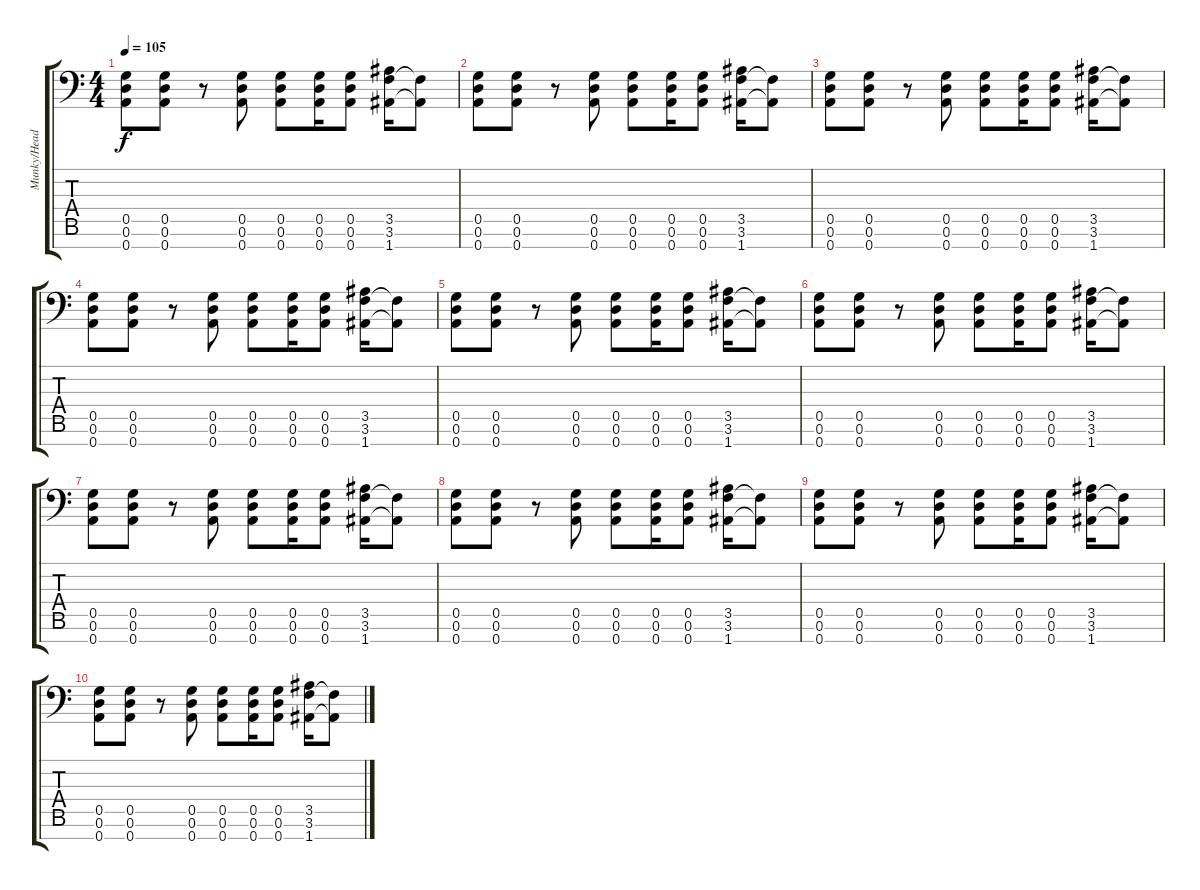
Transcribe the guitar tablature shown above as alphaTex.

\track ("Munky/Head (Guitar)" "Munky/Head") {instrument overdrivenguitar}
\staff {score tabs}
\tuning (D4 A3 F3 C3 G2 D2 A1) {hide}
\ts (4 4)
\tempo 105
\clef f4
\ks c
(0.5 0.6 0.7).8{dy f} (0.5 0.6 0.7).8 r.8 (0.5 0.6 0.7).8 (0.5 0.6 0.7).8 (0.5 0.6 0.7).16 (0.5 0.6 0.7).8 (3.5 3.6 1.7).16 (3.6{t} 1.7{t}).8 |
(0.5 0.6 0.7).8 (0.5 0.6 0.7).8 r.8 (0.5 0.6 0.7).8 (0.5 0.6 0.7).8 (0.5 0.6 0.7).16 (0.5 0.6 0.7).8 (3.5 3.6 1.7).16 (3.6{t} 1.7{t}).8 |
(0.5 0.6 0.7).8 (0.5 0.6 0.7).8 r.8 (0.5 0.6 0.7).8 (0.5 0.6 0.7).8 (0.5 0.6 0.7).16 (0.5 0.6 0.7).8 (3.5 3.6 1.7).16 (3.6{t} 1.7{t}).8 |
(0.5 0.6 0.7).8 (0.5 0.6 0.7).8 r.8 (0.5 0.6 0.7).8 (0.5 0.6 0.7).8 (0.5 0.6 0.7).16 (0.5 0.6 0.7).8 (3.5 3.6 1.7).16 (3.6{t} 1.7{t}).8 |
(0.5 0.6 0.7).8 (0.5 0.6 0.7).8 r.8 (0.5 0.6 0.7).8 (0.5 0.6 0.7).8 (0.5 0.6 0.7).16 (0.5 0.6 0.7).8 (3.5 3.6 1.7).16 (3.6{t} 1.7{t}).8 |
(0.5 0.6 0.7).8 (0.5 0.6 0.7).8 r.8 (0.5 0.6 0.7).8 (0.5 0.6 0.7).8 (0.5 0.6 0.7).16 (0.5 0.6 0.7).8 (3.5 3.6 1.7).16 (3.6{t} 1.7{t}).8 |
(0.5 0.6 0.7).8 (0.5 0.6 0.7).8 r.8 (0.5 0.6 0.7).8 (0.5 0.6 0.7).8 (0.5 0.6 0.7).16 (0.5 0.6 0.7).8 (3.5 3.6 1.7).16 (3.6{t} 1.7{t}).8 |
(0.5 0.6 0.7).8 (0.5 0.6 0.7).8 r.8 (0.5 0.6 0.7).8 (0.5 0.6 0.7).8 (0.5 0.6 0.7).16 (0.5 0.6 0.7).8 (3.5 3.6 1.7).16 (3.6{t} 1.7{t}).8 |
(0.5 0.6 0.7).8 (0.5 0.6 0.7).8 r.8 (0.5 0.6 0.7).8 (0.5 0.6 0.7).8 (0.5 0.6 0.7).16 (0.5 0.6 0.7).8 (3.5 3.6 1.7).16 (3.6{t} 1.7{t}).8 |
(0.5 0.6 0.7).8 (0.5 0.6 0.7).8 r.8 (0.5 0.6 0.7).8 (0.5 0.6 0.7).8 (0.5 0.6 0.7).16 (0.5 0.6 0.7).8 (3.5 3.6 1.7).16 (3.6{t} 1.7{t}).8
